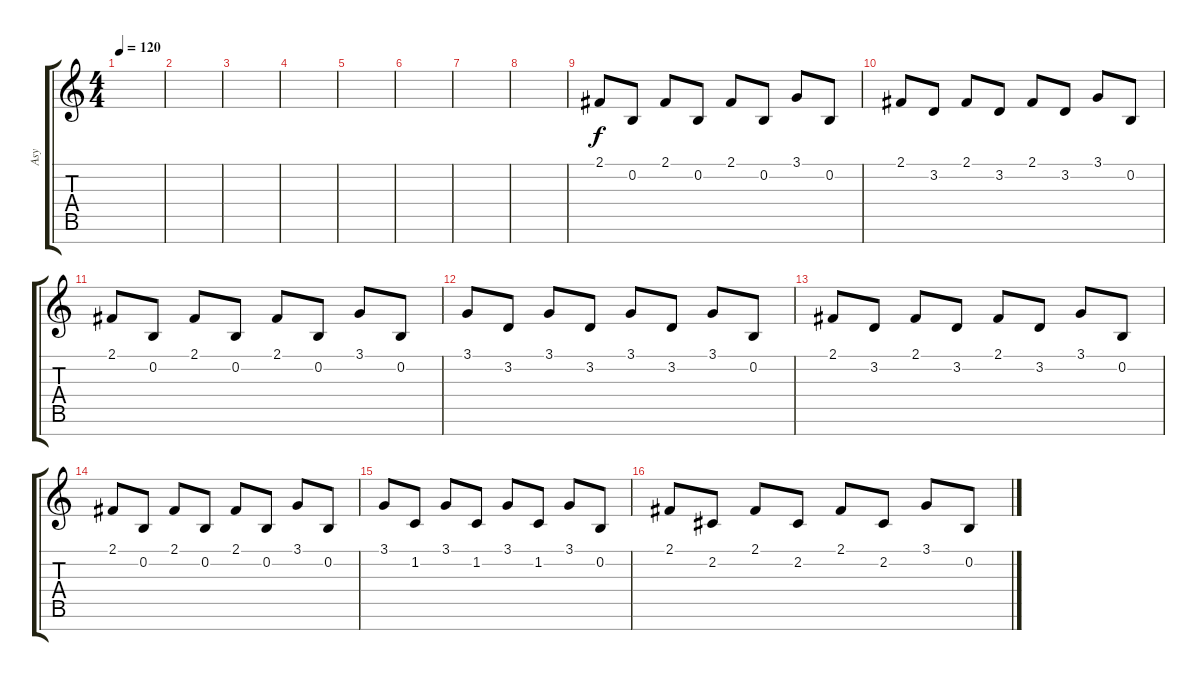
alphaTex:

\track ("Asy" "Asy") {instrument acousticgrandpiano}
\staff {score tabs}
\tuning (E4 B3 G3 D3 A2 E2 B1) {hide}
\ts (4 4)
\tempo 120
\clef g2
\ks c
|
|
|
|
|
|
|
|
2.1.8 0.2.8 2.1.8 0.2.8 2.1.8 0.2.8 3.1.8 0.2.8 |
2.1.8 3.2.8 2.1.8 3.2.8 2.1.8 3.2.8 3.1.8 0.2.8 |
2.1.8 0.2.8 2.1.8 0.2.8 2.1.8 0.2.8 3.1.8 0.2.8 |
3.1.8 3.2.8 3.1.8 3.2.8 3.1.8 3.2.8 3.1.8 0.2.8 |
2.1.8 3.2.8 2.1.8 3.2.8 2.1.8 3.2.8 3.1.8 0.2.8 |
2.1.8 0.2.8 2.1.8 0.2.8 2.1.8 0.2.8 3.1.8 0.2.8 |
3.1.8 1.2.8 3.1.8 1.2.8 3.1.8 1.2.8 3.1.8 0.2.8 |
2.1.8 2.2.8 2.1.8 2.2.8 2.1.8 2.2.8 3.1.8 0.2.8
